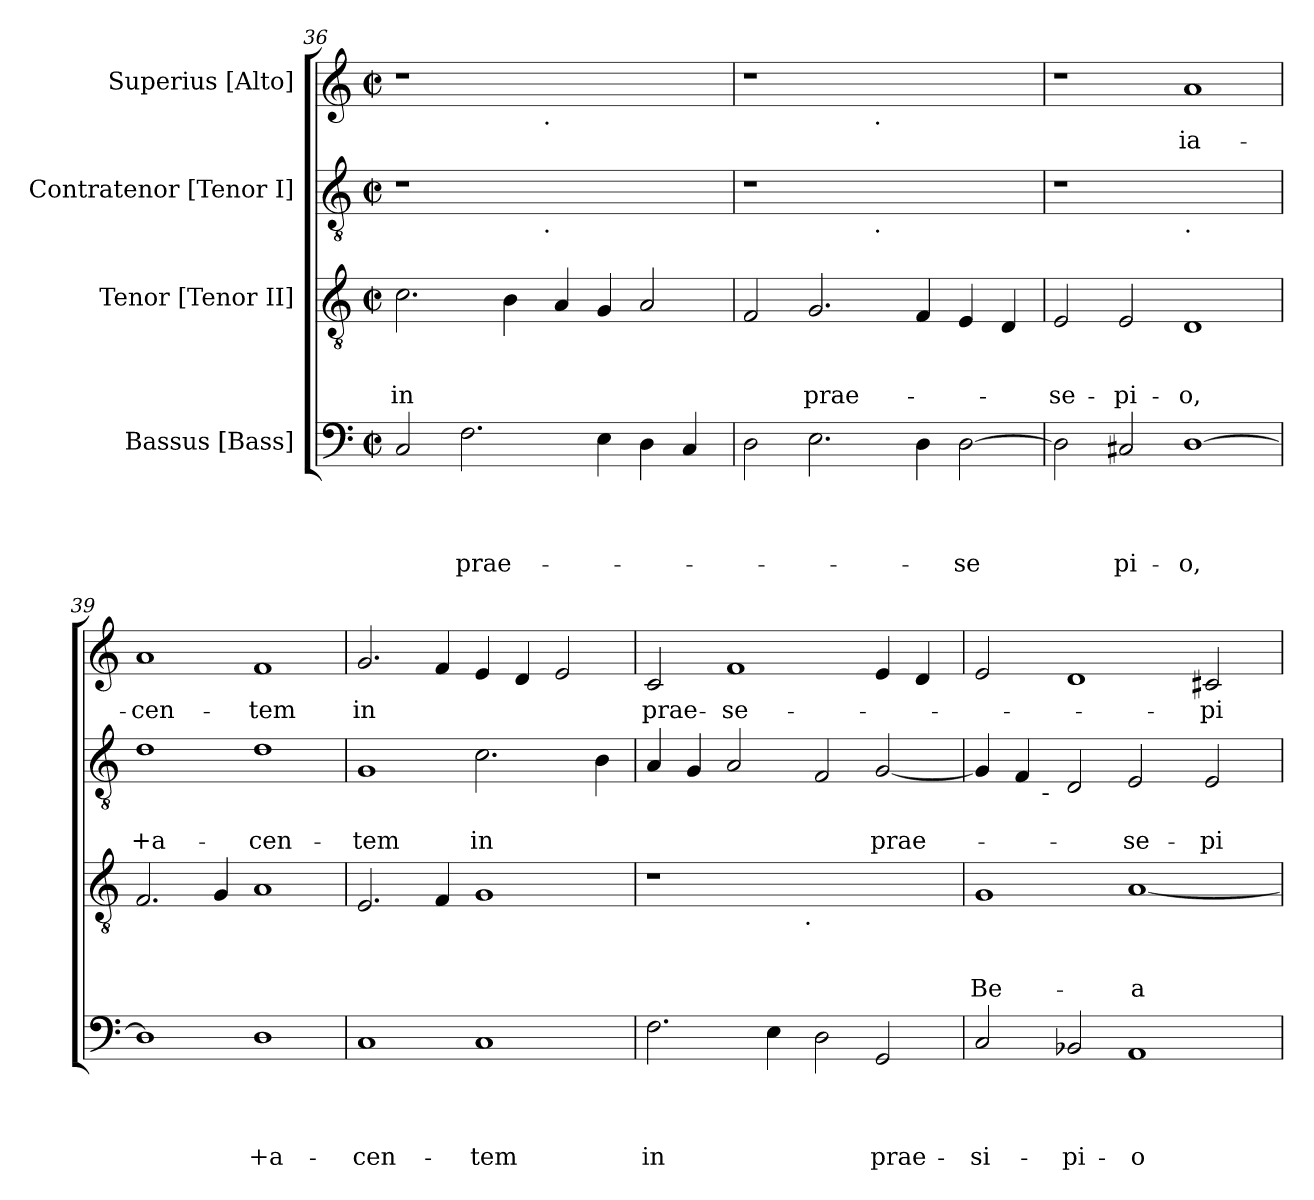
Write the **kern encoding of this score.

**kern	**text	**text	**text	**text	**kern	**text	**text	**text	**kern	**text	**text	**kern	**text
*part4	*part4	*part4	*part4	*part4	*part3	*part3	*part3	*part3	*part2	*part2	*part2	*part1	*part1
*staff4	*staff4	*staff4	*staff4	*staff4	*staff3	*staff3	*staff3	*staff3	*staff2	*staff2	*staff2	*staff1	*staff1
*I"Bassus [Bass]	*	*	*	*	*I"Tenor [Tenor II]	*	*	*	*I"Contratenor [Tenor I]	*	*	*I"Superius [Alto]	*
*clefF4	*	*	*	*	*clefGv2	*	*	*	*clefGv2	*	*	*clefG2	*
*k[]	*	*	*	*	*k[]	*	*	*	*k[]	*	*	*k[]	*
*C:	*	*	*	*	*C:	*	*	*	*C:	*	*	*C:	*
*M2/2	*	*	*	*	*M2/2	*	*	*	*M2/2	*	*	*M2/2	*
*met(c|)	*	*	*	*	*met(c|)	*	*	*	*met(c|)	*	*	*met(c|)	*
=36	=36	=36	=36	=36	=36	=36	=36	=36	=36	=36	=36	=36	=36
!	!	!	!	!	!	!	!	!LO:LY:b:rj	!	!	!	!	!
*	*	*	*	*	*	*	*	*	*^	*	*	*^	*
2C/	.	.	.	.	2.c\	.	.	in	1r	2ryy	.	.	1r	2ryy	.
!	!	!	!	!LO:LY:b:rj	!	!	!	!	!	!	!	!	!	!	!
2.F\	.	.	.	prae-	.	.	.	.	.	4...ryy	.	.	.	4...ryy	.
.	.	.	.	.	4B\	.	.	.	.	.	.	.	.	.	.
!	!	!	!	!	!	!	!	!	!	!	!	!	!	!LO:TX:b:t=.	!
!	!	!	!	!	!	!	!	!	!	!LO:TX:b:t=.	!	!	!	!	!
.	.	.	.	.	.	.	.	.	.	1ryy	.	.	.	1ryy	.
.	.	.	.	.	4A/	.	.	.	1ryy	.	.	.	1ryy	.	.
4E\	.	.	.	.	4G/	.	.	.	.	.	.	.	.	.	.
4D\	.	.	.	.	2A/	.	.	.	.	.	.	.	.	.	.
4C/	.	.	.	.	.	.	.	.	.	.	.	.	.	.	.
.	.	.	.	.	.	.	.	.	.	32ryy	.	.	.	32ryy	.
*	*	*	*	*	*	*	*	*	*v	*v	*	*	*	*	*
*	*	*	*	*	*	*	*	*	*	*	*	*v	*v	*
!!LO:LB:g=z
=37	=37	=37	=37	=37	=37	=37	=37	=37	=37	=37	=37	=37	=37
2D\	.	.	.	.	2F/	.	.	.	1r	.	.	1r	.
!	!	!	!	!	!	!	!	!LO:LY:b:rj	!	!	!	!	!
2.E\	.	.	.	.	2.G/	.	.	prae-	.	.	.	.	.
!	!	!	!	!	!	!	!	!	!	!	!	!LO:TX:b:t=.	!
!	!	!	!	!	!	!	!	!	!LO:TX:b:t=.	!	!	!	!
.	.	.	.	.	.	.	.	.	1ryy	.	.	1ryy	.
4D\	.	.	.	.	4F/	.	.	.	.	.	.	.	.
!	!	!	!	!LO:LY:b:rj	!	!	!	!	!	!	!	!	!
[>2D\	.	.	.	-se	4E/	.	.	.	.	.	.	.	.
.	.	.	.	.	4D/	.	.	.	.	.	.	.	.
=38	=38	=38	=38	=38	=38	=38	=38	=38	=38	=38	=38	=38	=38
!	!	!	!	!	!	!	!	!LO:LY:b:rj	!	!	!	!	!
2D\]	.	.	.	.	2E/	.	.	-se-	1r	.	.	1r	.
!	!	!	!	!LO:LY:b:rj	!	!	!	!LO:LY:b:rj	!	!	!	!	!
2C#X/	.	.	.	pi-	2E/	.	.	-pi-	.	.	.	.	.
!	!	!	!	!	!	!	!	!	!LO:TX:b:t=.	!	!	!	!
!	!	!	!	!LO:LY:b:rj	!	!	!	!LO:LY:b:rj	!	!	!	!	!LO:LY:b
[>1D	.	.	.	-o,	1D	.	.	-o,	1ryy	.	.	1a	ia-
=39	=39	=39	=39	=39	=39	=39	=39	=39	=39	=39	=39	=39	=39
!	!	!	!	!	!	!	!	!	!	!	!LO:LY:b	!	!LO:LY:b
1D]	.	.	.	.	2.F/	.	.	.	1d	.	+a-	1a	-cen-
.	.	.	.	.	4G/	.	.	.	.	.	.	.	.
!	!	!	!	!LO:LY:b:rj	!	!	!	!	!	!	!LO:LY:b	!	!LO:LY:b
1D	.	.	.	+a-	1A	.	.	.	1d	.	-cen-	1f	-tem
=40	=40	=40	=40	=40	=40	=40	=40	=40	=40	=40	=40	=40	=40
!	!	!	!	!LO:LY:b:rj	!	!	!	!	!	!	!LO:LY:b	!	!LO:LY:b
1C	.	.	.	-cen-	2.E/	.	.	.	1G	.	-tem	2.g/	in
.	.	.	.	.	4F/	.	.	.	.	.	.	4f/	.
!	!	!	!	!LO:LY:b:rj	!	!	!	!	!	!	!LO:LY:b	!	!
1C	.	.	.	-tem	1G	.	.	.	2.c\	.	in	4e/	.
.	.	.	.	.	.	.	.	.	.	.	.	4d/	.
.	.	.	.	.	.	.	.	.	.	.	.	2e/	.
.	.	.	.	.	.	.	.	.	4B\	.	.	.	.
=41	=41	=41	=41	=41	=41	=41	=41	=41	=41	=41	=41	=41	=41
!	!	!	!	!LO:LY:b:rj	!	!	!	!	!	!	!	!	!LO:LY:b
*	*	*	*	*	*^	*	*	*	*	*	*	*	*
2.F\	.	.	.	in	1r	2ryy	.	.	.	4A/	.	.	2c/	prae-
.	.	.	.	.	.	.	.	.	.	4G/	.	.	.	.
!	!	!	!	!	!	!	!	!	!	!	!	!	!	!LO:LY:b
.	.	.	.	.	.	4...ryy	.	.	.	2A/	.	.	1f	-se-
4E\	.	.	.	.	.	.	.	.	.	.	.	.	.	.
!	!	!	!	!	!	!LO:TX:b:t=.	!	!	!	!	!	!	!	!
.	.	.	.	.	.	1ryy	.	.	.	.	.	.	.	.
2D\	.	.	.	.	1ryy	.	.	.	.	2F/	.	.	.	.
!	!	!	!	!LO:LY:b:rj	!	!	!	!	!	!	!	!LO:LY:b	!	!
2GG/	.	.	.	prae-	.	.	.	.	.	[<2G/	.	prae-	4e/	.
.	.	.	.	.	.	.	.	.	.	.	.	.	4d/	.
.	.	.	.	.	.	32ryy	.	.	.	.	.	.	.	.
!!LO:LB:g=z
=42	=42	=42	=42	=42	=42	=42	=42	=42	=42	=42	=42	=42	=42	=42
!	!	!	!	!LO:LY:b:rj	!	!	!	!	!LO:LY:b:rj	!	!	!	!	!
*	*	*	*	*	*v	*v	*	*	*	*^	*	*	*	*
2C/	.	.	.	-si-	1G	.	.	Be-	4G/]	4.ryy	.	.	2e/	.
.	.	.	.	.	.	.	.	.	4F/	.	.	.	.	.
!	!	!	!	!	!	!	!	!	!	!LO:TX:b:t=-	!	!	!	!
.	.	.	.	.	.	.	.	.	.	1ryy	.	.	.	.
!	!	!	!	!LO:LY:b:rj	!	!	!	!	!	!	!	!	!	!
2BB-X/	.	.	.	-pi-	.	.	.	.	2D/	.	.	.	1d	.
!	!	!	!	!LO:LY:b:rj	!	!	!	!LO:LY:b:rj	!	!	!	!LO:LY:b	!	!
1AA	.	.	.	-o	[<1A	.	.	-a-	2E/	.	.	-se-	.	.
.	.	.	.	.	.	.	.	.	.	2ryy	.	.	.	.
!	!	!	!	!	!	!	!	!	!	!	!	!LO:LY:b	!	!LO:LY:b
.	.	.	.	.	.	.	.	.	2E/	.	.	-pi-	2c#X/	-pi-
.	.	.	.	.	.	.	.	.	.	8ryy	.	.	.	.
*	*	*	*	*	*	*	*	*	*v	*v	*	*	*	*
=	=	=	=	=	=	=	=	=	=	=	=	=	=
*-	*-	*-	*-	*-	*-	*-	*-	*-	*-	*-	*-	*-	*-
